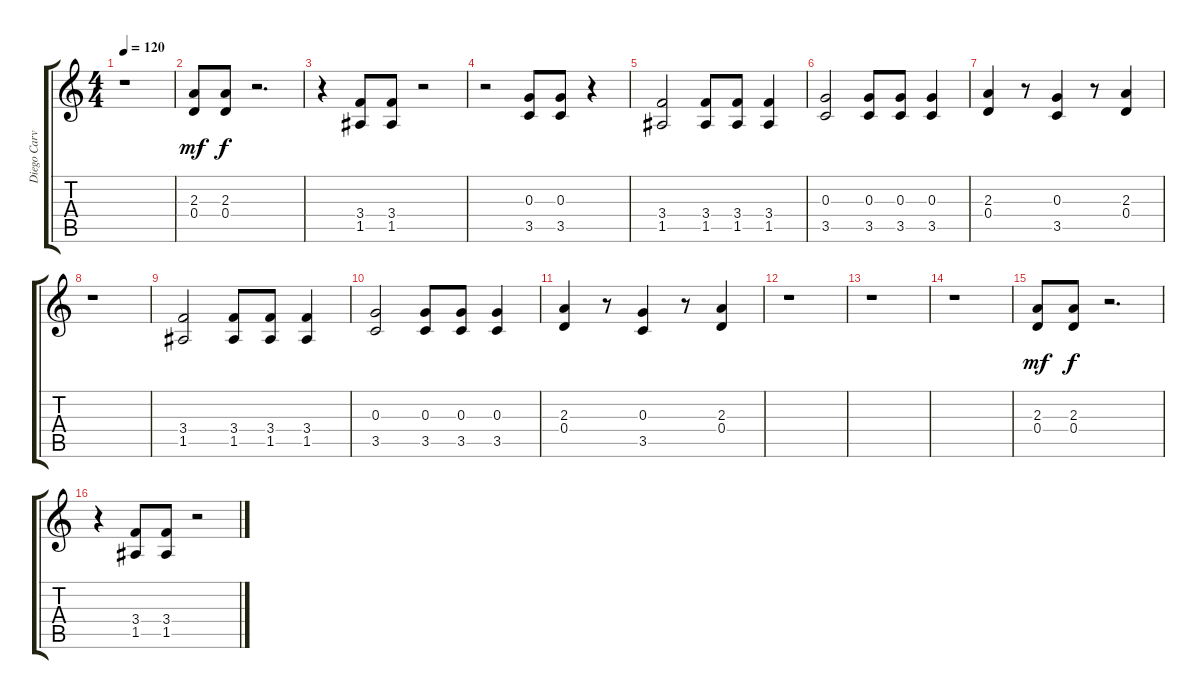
\track ("Diego Carvalho - Guitar" "Diego Carv") {instrument distortionguitar}
\staff {score tabs}
\tuning (E4 B3 G3 D3 A2 E2) {hide}
\ts (4 4)
\tempo 120
\clef g2
\ks c
r.1{dy f} |
(2.3 0.4).8{dy mf} (2.3 0.4).8{dy f} r.2{d} |
r.4 (3.4 1.5).8 (3.4 1.5).8 r.2 |
r.2 (0.3 3.5).8 (0.3 3.5).8 r.4 |
(3.4 1.5).2 (3.4 1.5).8 (3.4 1.5).8 (3.4 1.5).4 |
(0.3 3.5).2 (0.3 3.5).8 (0.3 3.5).8 (0.3 3.5).4 |
(2.3 0.4).4 r.8 (0.3 3.5).4 r.8 (2.3 0.4).4 |
r.1 |
(3.4 1.5).2 (3.4 1.5).8 (3.4 1.5).8 (3.4 1.5).4 |
(0.3 3.5).2 (0.3 3.5).8 (0.3 3.5).8 (0.3 3.5).4 |
(2.3 0.4).4 r.8 (0.3 3.5).4 r.8 (2.3 0.4).4 |
r.1 |
r.1 |
r.1 |
(2.3 0.4).8{dy mf} (2.3 0.4).8{dy f} r.2{d} |
r.4 (3.4 1.5).8 (3.4 1.5).8 r.2
